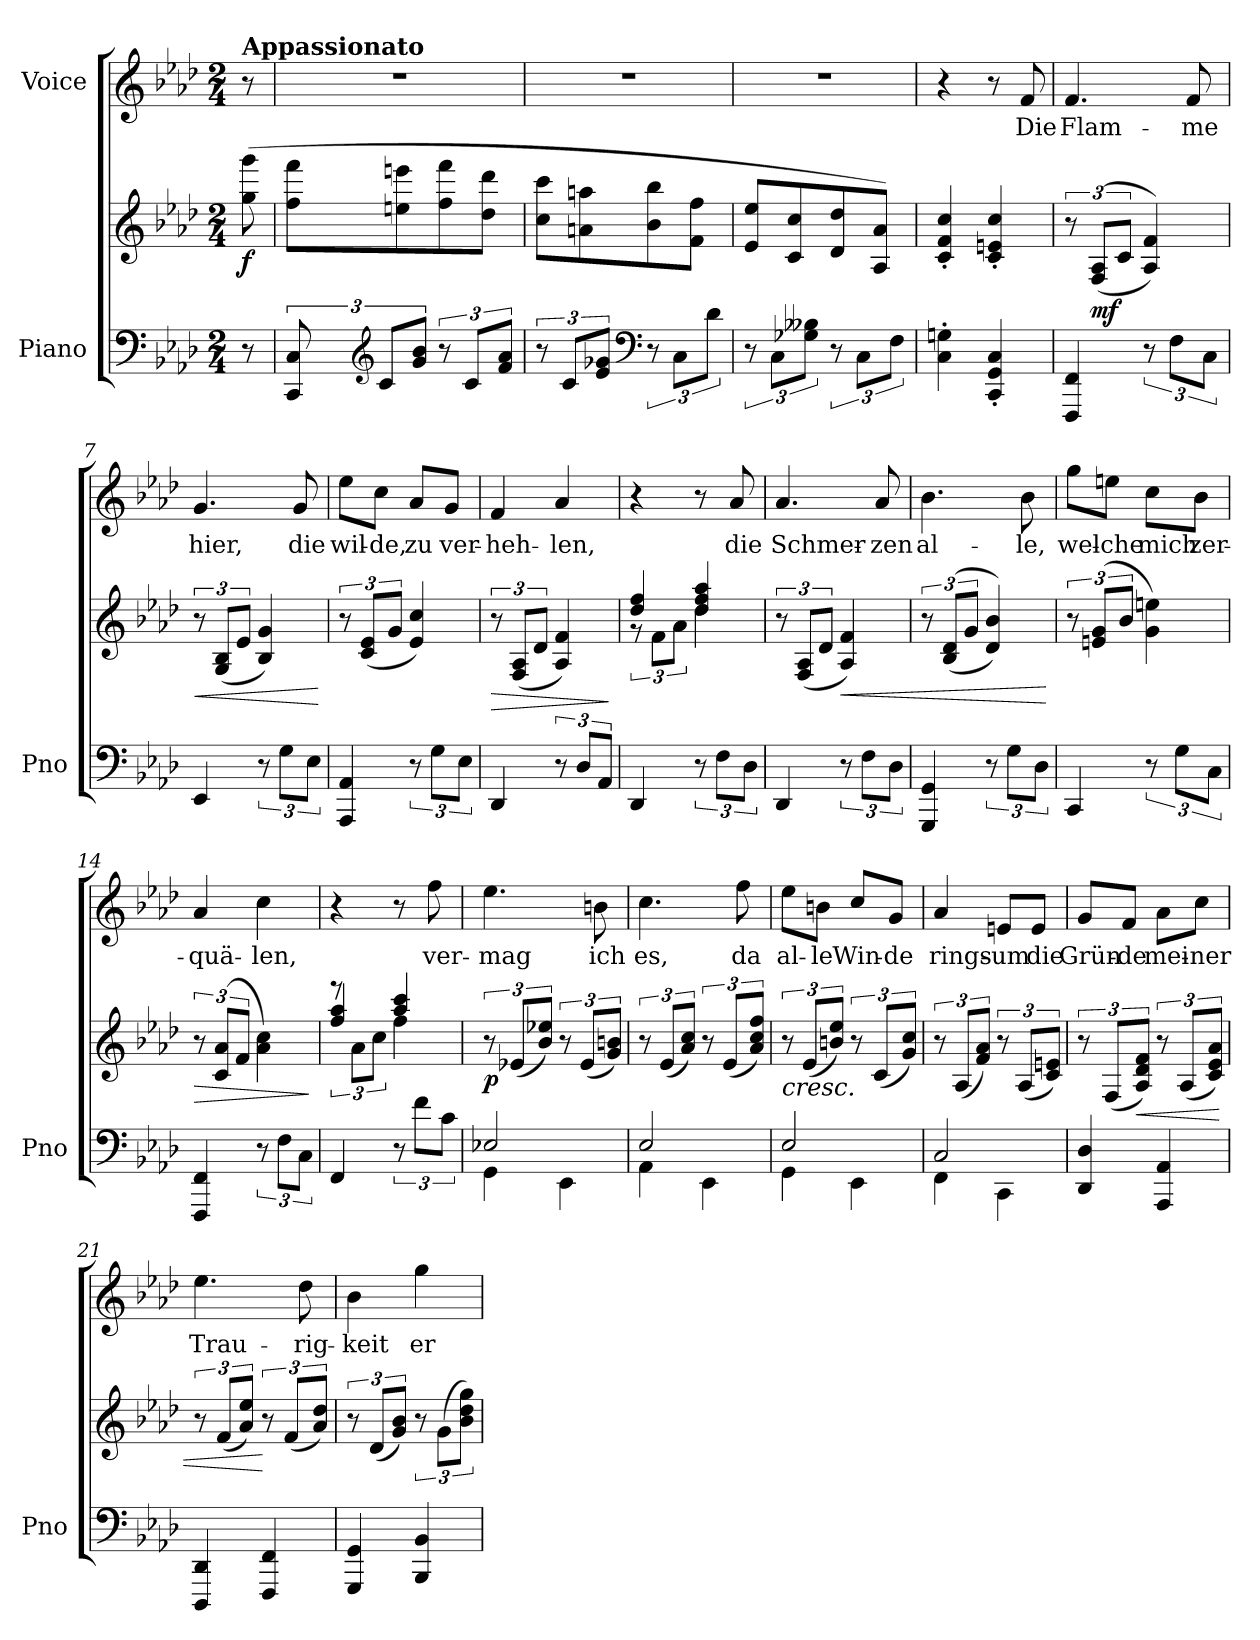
**kern	**kern	**dynam	**kern	**text
*part2	*part2	*part2	*part1	*part1
*staff3	*staff2	*staff2/3	*staff1	*staff1
*I"Piano	*	*	*I"Voice	*
*I'Pno	*	*	*	*
*clefF4	*clefG2	*	*clefG2	*
*k[b-e-a-d-]	*k[b-e-a-d-]	*	*k[b-e-a-d-]	*
*M2/4	*M2/4	*	*M2/4	*
=1	=1	=1	=1	=1
!	!	!	!LO:TX:a:B:t=Appassionato	!
!	!	!LO:DY:b	!	!
8r	(8gg\ 8ggg\	f	8r	.
=2	=2	=2	=2	=2
12CC/ 12C/	8ff\ 8fff\L	.	2r	.
*clefG2	*	*	*	*
12c/L	.	.	.	.
.	8een\ 8eeen\	.	.	.
12g/ 12b-/J	.	.	.	.
12r	8ff\ 8fff\	.	.	.
12c/L	.	.	.	.
.	8dd-\ 8ddd-\J	.	.	.
12f/ 12a-/J	.	.	.	.
=3	=3	=3	=3	=3
12r	8cc\ 8ccc\L	.	2r	.
12c/L	.	.	.	.
.	8an\ 8aan\	.	.	.
12e-/ 12g-X/J	.	.	.	.
*clefF4	*	*	*	*
12r	8b-\ 8bb-\	.	.	.
12C\L	.	.	.	.
.	8f\ 8ff\J	.	.	.
12d-\J	.	.	.	.
=4	=4	=4	=4	=4
12r	8e-/ 8ee-/L	.	2r	.
12C\L	.	.	.	.
.	8c/ 8cc/	.	.	.
12G-X\ 12B--X\J	.	.	.	.
12r	8d-/ 8dd-/	.	.	.
12C\L	.	.	.	.
.	8A-/ 8a-/J)	.	.	.
12F\J	.	.	.	.
=5	=5	=5	=5	=5
4C\' 4Gn\'	4c/' 4f/' 4cc/'	.	4r	.
4CC/' 4GG/' 4C/'	4c/' 4en/' 4cc/'	.	8r	.
.	.	.	8f/	Die
=6	=6	=6	=6	=6
4FFF/ 4FF/	12r	.	4.f/	Flam-
!	!	!LO:DY:b	!	!
.	((12F/ 12A-/L	mf	.	.
.	12c/J	.	.	.
12r	4A-/ 4f/))	.	.	.
12F\L	.	.	.	.
.	.	.	8f/	-me
12C\J	.	.	.	.
=7	=7	=7	=7	=7
!	!	!LO:HP:b	!	!
4EE-/	12r	<	4.g/	hier,
.	(12G/ 12B-/L	.	.	.
.	12e-/J	.	.	.
12r	4B-/ 4g/)	.	.	.
12G\L	.	.	.	.
.	.	.	8g/	die
12E-\J	.	.	.	.
.	.	[	.	.
=8	=8	=8	=8	=8
4AAA-/ 4AA-/	12r	.	8ee-\L	wil-
.	(12c/ 12e-/L	.	.	.
.	.	.	8cc\J	-de,
.	12g/J	.	.	.
12r	4e-/ 4cc/)	.	8a-/L	zu
12G\L	.	.	.	.
.	.	.	8g/J	ver-
12E-\J	.	.	.	.
=9	=9	=9	=9	=9
!	!	!LO:HP:b	!	!
4DD-/	12r	>	4f/	-heh-
.	(12F/ 12A-/L	.	.	.
.	12d-/J	.	.	.
12r	4A-/ 4f/)	.	4a-/	-len,
12D-/L	.	.	.	.
12AA-/J	.	.	.	.
.	.	]	.	.
=10	=10	=10	=10	=10
*	*^	*	*	*
4DD-/	4dd-/ 4ff/	12r	.	4r	.
.	.	12f\L	.	.	.
.	.	12a-\J	.	.	.
12r	4dd-/ 4ff/ 4aa-/	4dd-\	.	8r	.
12F\L	.	.	.	.	.
.	.	.	.	8a-/	die
12D-\J	.	.	.	.	.
*	*v	*v	*	*	*
=11	=11	=11	=11	=11
4DD-/	12r	.	4.a-/	Schmer-
.	(12F/ 12A-/L	.	.	.
.	12d-/J	.	.	.
!	!	!LO:HP:b	!	!
12r	4A-/ 4f/)	<	.	.
12F\L	.	.	.	.
.	.	.	8a-/	-zen
12D-\J	.	.	.	.
=12	=12	=12	=12	=12
4GGG/ 4GG/	12r	.	4.b-\	al-
.	((12B-/ 12d-/L	.	.	.
.	12g/J	.	.	.
12r	4d-/ 4b-/))	.	.	.
12G\L	.	.	.	.
.	.	.	8b-\	-le,
12D-\J	.	.	.	.
.	.	[	.	.
=13	=13	=13	=13	=13
4CC/	12r	.	8gg\L	wel-
.	(12en/ 12g/L	.	.	.
.	.	.	8een\J	-che
.	12b-/J	.	.	.
12r	4g\ 4een\)	.	8cc\L	mich
12G\L	.	.	.	.
.	.	.	8b-\J	zer-
12C\J	.	.	.	.
=14	=14	=14	=14	=14
!	!	!LO:HP:b	!	!
4FFF/ 4FF/	12r	>	4a-/	quä-
.	(12c/ 12a-/L	.	.	.
.	12f/J	.	.	.
12r	4a-\ 4cc\)	.	4cc\	-len,
12F\L	.	.	.	.
12C\J	.	.	.	.
.	.	]	.	.
=15	=15	=15	=15	=15
*	*^	*	*	*
4FF/	12r	4ff/ 4aa-/	.	4r	.
.	12a-\L	.	.	.	.
.	12cc\J	.	.	.	.
12r	4ff\	4aa-/ 4ccc/	.	8r	.
12f\L	.	.	.	.	.
.	.	.	.	8ff\	ver-
12c\J	.	.	.	.	.
*	*v	*v	*	*	*
=16	=16	=16	=16	=16
*^	*	*	*	*
!	!	!	!LO:DY:b	!	!
2E-X/	4GG\	12r	p	4.ee-\	-mag
.	.	(12e-X/L	.	.	.
.	.	12b-/ 12ee-X/J)	.	.	.
.	4EE-\	12r	.	.	.
.	.	(12e-/L	.	.	.
.	.	.	.	8bn\	ich
.	.	12g/ 12bn/J)	.	.	.
=17	=17	=17	=17	=17	=17
2E-/	4AA-\	12r	.	4.cc\	es,
.	.	(12e-/L	.	.	.
.	.	12a-/ 12cc/J)	.	.	.
.	4EE-\	12r	.	.	.
.	.	(12e-/L	.	.	.
.	.	.	.	8ff\	da
.	.	12a-/ 12cc/ 12ff/J)	.	.	.
=18	=18	=18	=18	=18	=18
!	!	!LO:TX:b:i:t=cresc.	!	!	!
2E-/	4GG\	12r	.	8ee-\L	al-
.	.	(12e-/L	.	.	.
.	.	.	.	8bn\J	-le
.	.	12bn/ 12ee-/J)	.	.	.
.	4EE-\	12r	.	8cc/L	Win-
.	.	(12c/L	.	.	.
.	.	.	.	8g/J	-de
.	.	12g/ 12cc/J)	.	.	.
=19	=19	=19	=19	=19	=19
2C/	4FF\	12r	.	4a-/	rings-
.	.	(12A-/L	.	.	.
.	.	12f/ 12a-/J)	.	.	.
.	4CC\	12r	.	8en/L	-um
.	.	(12A-/L	.	.	.
.	.	.	.	8e/J	die
.	.	12c/ 12en/J)	.	.	.
*v	*v	*	*	*	*
=20	=20	=20	=20	=20
4DD-/ 4D-/	12r	.	8g/L	Grün-
.	(12F/L	.	.	.
.	.	.	8f/J	-de
!	!	!LO:HP:b	!	!
.	12A-/ 12d-/ 12f/J)	<	.	.
4AAA-/ 4AA-/	12r	.	8a-\L	mei-
.	(12A-/L	.	.	.
.	.	.	8cc\J	-ner
.	12c/ 12e-/ 12a-/J)	.	.	.
=21	=21	=21	=21	=21
4DDD-/ 4DD-/	12r	.	4.ee-\	Trau-
.	(12f/L	.	.	.
.	12a-/ 12ee-/J)	.	.	.
4FFF/ 4FF/	12r	[	.	.
.	(12f/L	.	.	.
.	.	.	8dd-\	-rig-
.	12a-/ 12dd-/J)	.	.	.
=22	=22	=22	=22	=22
4GGG/ 4GG/	12r	.	4b-\	-keit
.	(12d-/L	.	.	.
.	12g/ 12b-/J)	.	.	.
4BBB-/ 4BB-/	12r	.	4gg\	er-
.	(12g\L	.	.	.
.	12b-\ 12dd-\ 12gg\J)	.	.	.
=	=	=	=	=
*-	*-	*-	*-	*-
